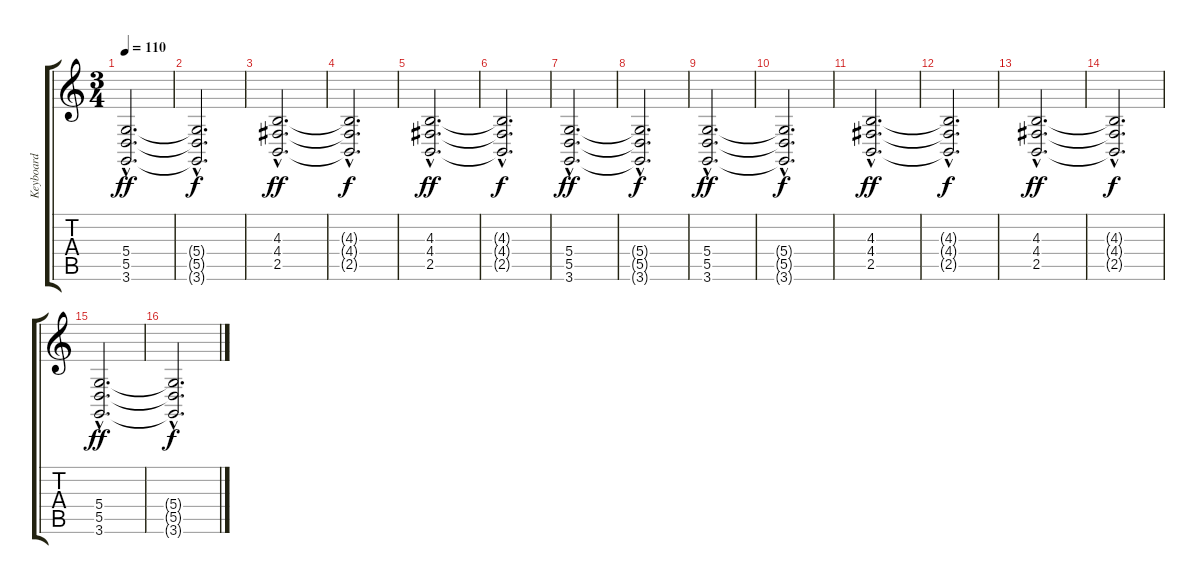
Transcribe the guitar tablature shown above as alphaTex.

\track ("Keyboard" "Keyboard") {instrument synthstrings1}
\staff {score tabs}
\tuning (E4 B3 G3 D3 A2 E2) {hide}
\ts (3 4)
\tempo 110
\clef g2
\ks c
(5.4{hac} 5.5{hac} 3.6{hac}).2{d dy ff} |
(5.4{hac t} 5.5{hac t} 3.6{hac t}).2{d dy f} |
(4.3{hac} 4.4{hac} 2.5{hac}).2{d dy ff} |
(4.3{hac t} 4.4{hac t} 2.5{hac t}).2{d dy f} |
(4.3{hac} 4.4{hac} 2.5{hac}).2{d dy ff} |
(4.3{hac t} 4.4{hac t} 2.5{hac t}).2{d dy f} |
(5.4{hac} 5.5{hac} 3.6{hac}).2{d dy ff} |
(5.4{hac t} 5.5{hac t} 3.6{hac t}).2{d dy f} |
(5.4{hac} 5.5{hac} 3.6{hac}).2{d dy ff} |
(5.4{hac t} 5.5{hac t} 3.6{hac t}).2{d dy f} |
(4.3{hac} 4.4{hac} 2.5{hac}).2{d dy ff} |
(4.3{hac t} 4.4{hac t} 2.5{hac t}).2{d dy f} |
(4.3{hac} 4.4{hac} 2.5{hac}).2{d dy ff} |
(4.3{hac t} 4.4{hac t} 2.5{hac t}).2{d dy f} |
(5.4{hac} 5.5{hac} 3.6{hac}).2{d dy ff} |
(5.4{hac t} 5.5{hac t} 3.6{hac t}).2{d dy f}
